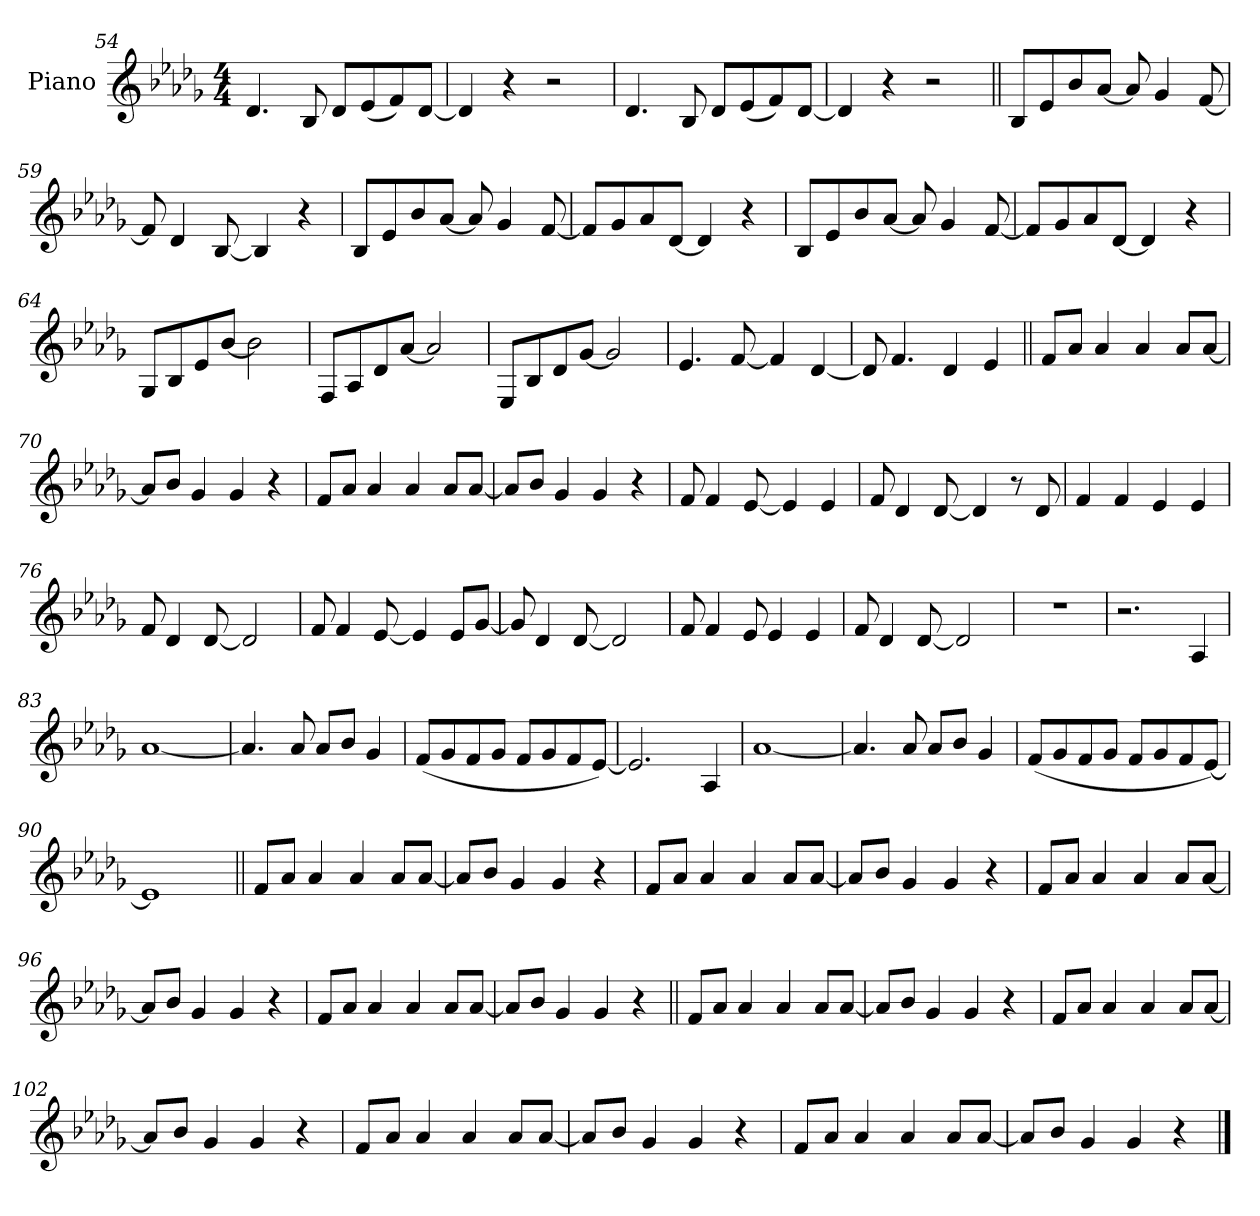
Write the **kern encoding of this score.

**kern
*part1
*staff1
*I"Piano
*I'Pno.
*clefG2
*k[b-e-a-d-g-]
*M4/4
=54
4.d-!
8B-!
8d-!L
(8e-!
8f!)
[8d-!J
=55
4d-!]
4r
2r
=56
4.d-!
8B-!
8d-!L
(8e-!
8f!)
[8d-!J
=57
4d-!]
4r
2r
=58||
8B-!L
8e-!
8b-!
[8a-!J
8a-!]
4g-!
[8f!
=59
8f!]
4d-!
[8B-!
4B-!]
4r
=60
8B-!L
8e-!
8b-!
[8a-!J
8a-!]
4g-!
[8f!
=61
8f!L]
8g-!
8a-!
[8d-!J
4d-!]
4r
=62
8B-!L
8e-!
8b-!
[8a-!J
8a-!]
4g-!
[8f!
=63
8f!L]
8g-!
8a-!
[8d-!J
4d-!]
4r
=64
8G-!L
8B-!
8e-!
[8b-!J
2b-!]
=65
8F!L
8A-!
8d-!
[8a-!J
2a-!]
=66
8E-!L
8B-!
8d-!
[8g-!J
2g-!]
=67
4.e-!
[8f!
4f!]
[4d-!
=68
8d-!]
4.f!
4d-!
4e-!
=69||
8fL
8a-J
4a-
4a-
8a-L
[8a-J
=70
8a-L]
8b-J
4g-
4g-
4r
=71
8fL
8a-J
4a-
4a-
8a-L
[8a-J
=72
8a-L]
8b-J
4g-
4g-
4r
=73
8f
4f
[8e-
4e-]
4e-
=74
8f
4d-
[8d-
4d-]
8r
8d-
=75
4f
4f
4e-
4e-
=76
8f
4d-
[8d-
2d-]
=77
8f
4f
[8e-
4e-]
8e-L
[8g-J
=78
8g-]
4d-
[8d-
2d-]
=79
8f
4f
8e-
4e-
4e-
=80
8f
4d-
[8d-
2d-]
=81
1r
=82
2.r
4A-
=83
[1a-
=84
4.a-]
8a-
8a-L
8b-J
4g-
=85
(8fL
8g-
8f
8g-J
8fL
8g-
8f
[8e-J)
=86
2.e-]
4A-
=87
[1a-
=88
4.a-]
8a-
8a-L
8b-J
4g-
=89
(8fL
8g-
8f
8g-J
8fL
8g-
8f
[8e-J)
=90
1e-]
=91||
8fL
8a-J
4a-
4a-
8a-L
[8a-J
=92
8a-L]
8b-J
4g-
4g-
4r
=93
8fL
8a-J
4a-
4a-
8a-L
[8a-J
=94
8a-L]
8b-J
4g-
4g-
4r
=95
8fL
8a-J
4a-
4a-
8a-L
[8a-J
=96
8a-L]
8b-J
4g-
4g-
4r
=97
8fL
8a-J
4a-
4a-
8a-L
[8a-J
=98
8a-L]
8b-J
4g-
4g-
4r
=99||
8fL
8a-J
4a-
4a-
8a-L
[8a-J
=100
8a-L]
8b-J
4g-
4g-
4r
=101
8fL
8a-J
4a-
4a-
8a-L
[8a-J
=102
8a-L]
8b-J
4g-
4g-
4r
=103
8fL
8a-J
4a-
4a-
8a-L
[8a-J
=104
8a-L]
8b-J
4g-
4g-
4r
=105
8fL
8a-J
4a-
4a-
8a-L
[8a-J
=106
8a-L]
8b-J
4g-
4g-
4r
==
*-
